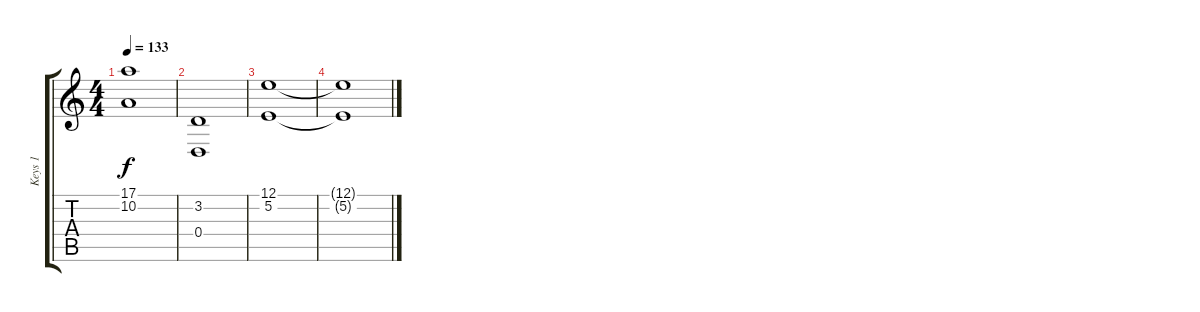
\track ("Keys 1" "Keys 1") {instrument synthstrings2}
\staff {score tabs}
\tuning (E4 B3 G3 D3 A2 E2) {hide}
\ts (4 4)
\tempo 133
\clef g2
\ks c
(17.1 10.2).1{dy f} |
(3.2 0.4).1 |
(12.1 5.2).1 |
(12.1{t} 5.2{t}).1
